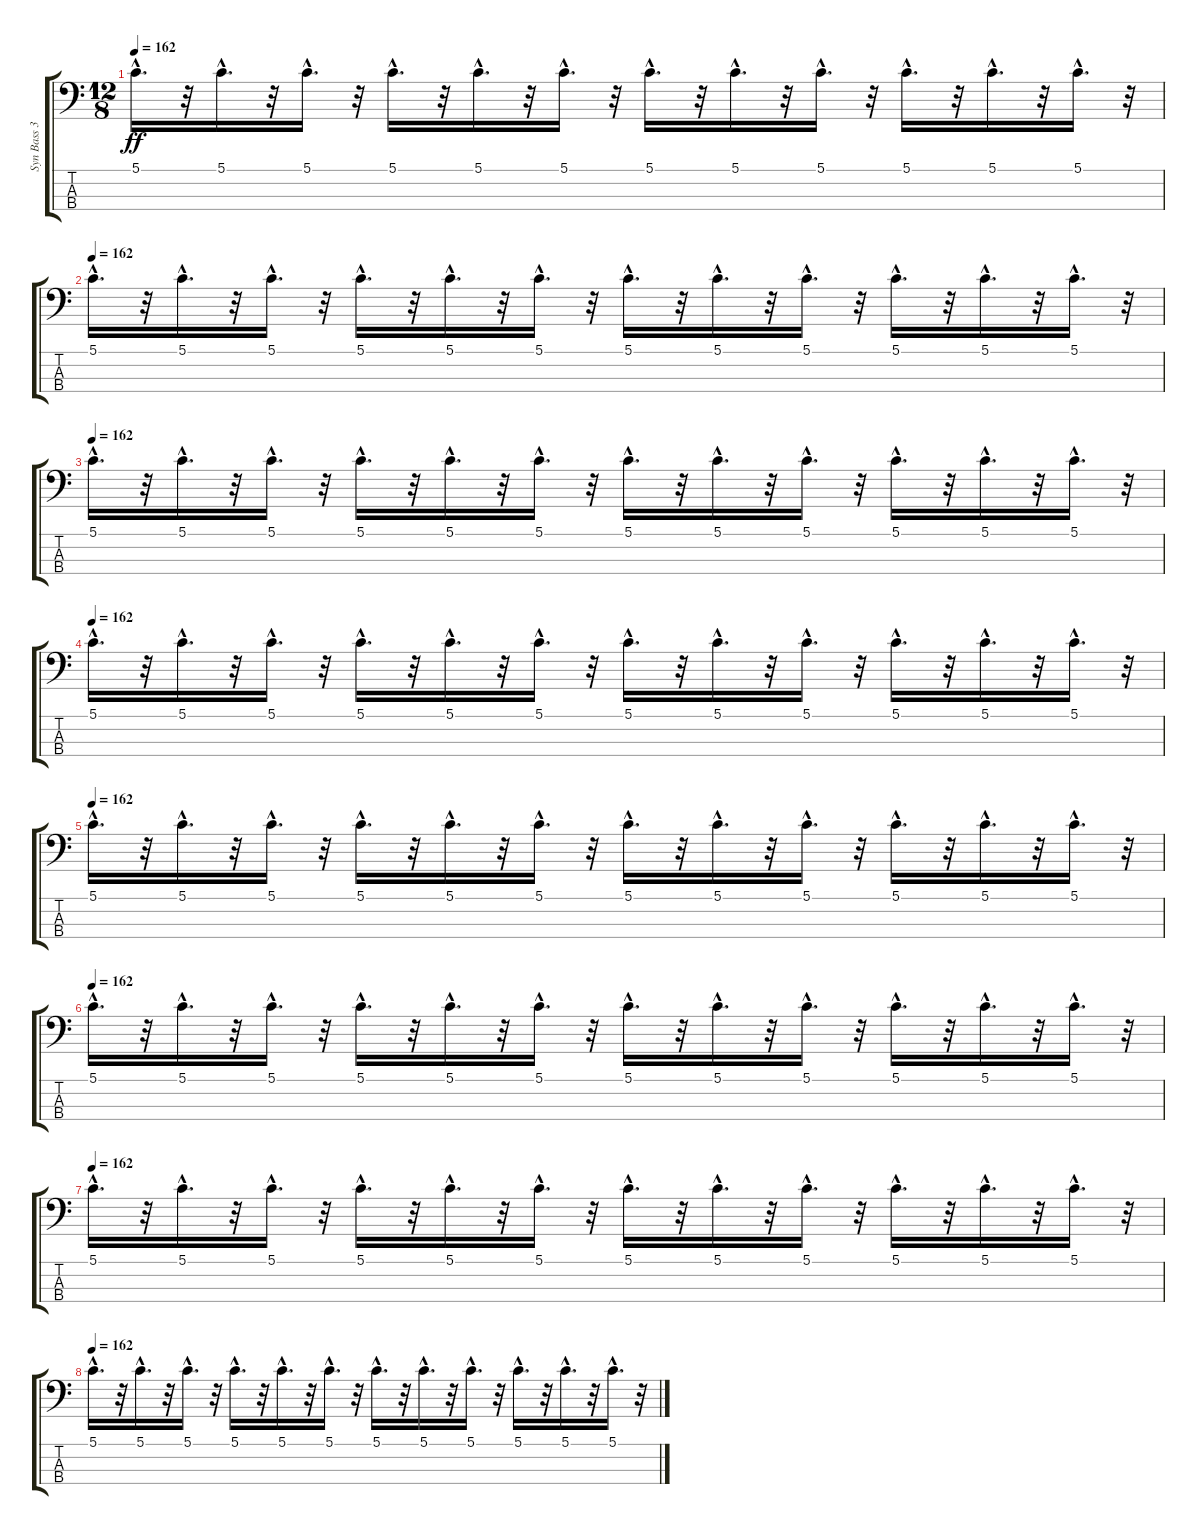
\track ("Syn Bass 3" "Syn Bass 3") {instrument distortionguitar}
\staff {score tabs}
\tuning (G2 D2 A1 E1) {hide}
\ts (12 8)
\tempo 162
\clef f4
\ks c
5.1{hac}.16{d dy ff balance 14} r.32 5.1{hac}.16{d} r.32 5.1{hac}.16{d volume 10} r.32 5.1{hac}.16{d balance 2} r.32 5.1{hac}.16{d} r.32 5.1{hac}.16{d volume 10} r.32 5.1{hac}.16{d balance 14} r.32 5.1{hac}.16{d volume 10} r.32 5.1{hac}.16{d} r.32 5.1{hac}.16{d balance 2} r.32 5.1{hac}.16{d volume 10} r.32 5.1{hac}.16{d} r.32 |
\tempo 162
5.1{hac}.16{d balance 14} r.32 5.1{hac}.16{d volume 10} r.32 5.1{hac}.16{d} r.32 5.1{hac}.16{d balance 2} r.32 5.1{hac}.16{d volume 10} r.32 5.1{hac}.16{d} r.32 5.1{hac}.16{d volume 10 balance 14} r.32 5.1{hac}.16{d} r.32 5.1{hac}.16{d} r.32 5.1{hac}.16{d volume 9 balance 2} r.32 5.1{hac}.16{d} r.32 5.1{hac}.16{d} r.32 |
\tempo 162
5.1{hac}.16{d volume 9 balance 14} r.32 5.1{hac}.16{d} r.32 5.1{hac}.16{d volume 9} r.32 5.1{hac}.16{d balance 2} r.32 5.1{hac}.16{d} r.32 5.1{hac}.16{d volume 9} r.32 5.1{hac}.16{d balance 14} r.32 5.1{hac}.16{d} r.32 5.1{hac}.16{d volume 9} r.32 5.1{hac}.16{d balance 2} r.32 5.1{hac}.16{d volume 9} r.32 5.1{hac}.16{d} r.32 |
\tempo 162
5.1{hac}.16{d balance 14} r.32 5.1{hac}.16{d volume 9} r.32 5.1{hac}.16{d} r.32 5.1{hac}.16{d balance 2} r.32 5.1{hac}.16{d volume 8} r.32 5.1{hac}.16{d} r.32 5.1{hac}.16{d balance 14} r.32 5.1{hac}.16{d} r.32 5.1{hac}.16{d} r.32 5.1{hac}.16{d volume 8 balance 2} r.32 5.1{hac}.16{d} r.32 5.1{hac}.16{d} r.32 |
\tempo 162
5.1{hac}.16{d volume 8 balance 14} r.32 5.1{hac}.16{d} r.32 5.1{hac}.16{d volume 8} r.32 5.1{hac}.16{d balance 2} r.32 5.1{hac}.16{d} r.32 5.1{hac}.16{d volume 8} r.32 5.1{hac}.16{d balance 14} r.32 5.1{hac}.16{d} r.32 5.1{hac}.16{d volume 8} r.32 5.1{hac}.16{d balance 2} r.32 5.1{hac}.16{d volume 8} r.32 5.1{hac}.16{d} r.32 |
\tempo 162
5.1{hac}.16{d balance 14} r.32 5.1{hac}.16{d volume 8} r.32 5.1{hac}.16{d} r.32 5.1{hac}.16{d balance 2} r.32 5.1{hac}.16{d volume 7} r.32 5.1{hac}.16{d} r.32 5.1{hac}.16{d balance 14} r.32 5.1{hac}.16{d volume 7} r.32 5.1{hac}.16{d} r.32 5.1{hac}.16{d volume 7 balance 2} r.32 5.1{hac}.16{d} r.32 5.1{hac}.16{d} r.32 |
\tempo 162
5.1{hac}.16{d volume 7 balance 14} r.32 5.1{hac}.16{d} r.32 5.1{hac}.16{d} r.32 5.1{hac}.16{d volume 7 balance 2} r.32 5.1{hac}.16{d} r.32 5.1{hac}.16{d volume 7} r.32 5.1{hac}.16{d balance 14} r.32 5.1{hac}.16{d} r.32 5.1{hac}.16{d volume 7} r.32 5.1{hac}.16{d balance 2} r.32 5.1{hac}.16{d} r.32 5.1{hac}.16{d volume 6} r.32 |
\tempo 162
5.1{hac}.16{d balance 14} r.32 5.1{hac}.16{d volume 6} r.32 5.1{hac}.16{d} r.32 5.1{hac}.16{d balance 2} r.32 5.1{hac}.16{d volume 6} r.32 5.1{hac}.16{d} r.32 5.1{hac}.16{d balance 14} r.32 5.1{hac}.16{d volume 6} r.32 5.1{hac}.16{d} r.32 5.1{hac}.16{d balance 2} r.32 5.1{hac}.16{d} r.32 5.1{hac}.16{d} r.32
